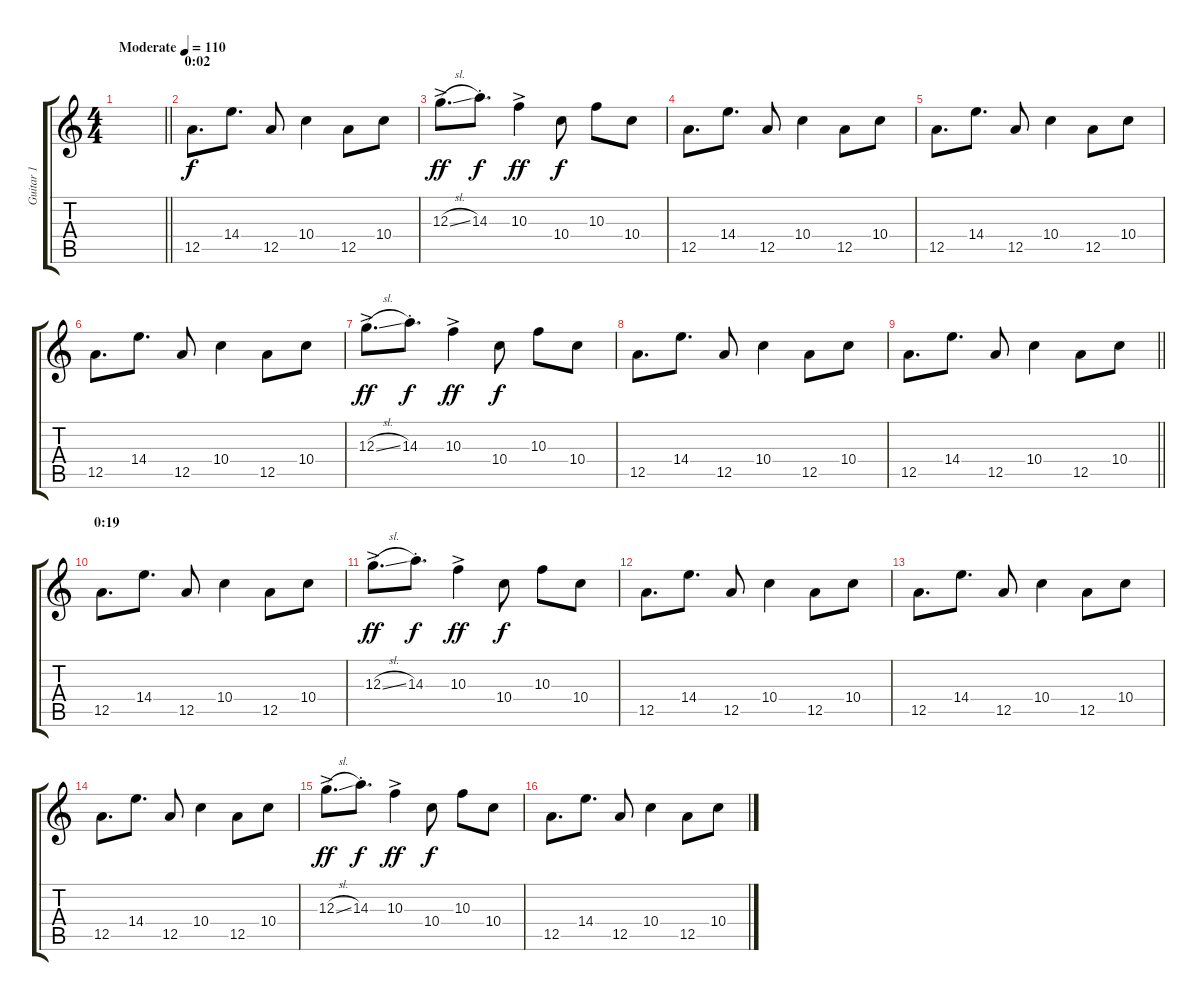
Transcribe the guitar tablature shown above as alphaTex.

\track ("Guitar 1" "Guitar 1") {instrument electricguitarjazz}
\staff {score tabs}
\tuning (E4 B3 G3 D3 A2 E2) {hide}
\ts (4 4)
\tempo (110 "Moderate")
\clef g2
\barLineRight lightlight
\ks c
|
\section ("" "0:02")
12.5.8{d} 14.4.8{d} 12.5.8 10.4.4 12.5.8 10.4.8 |
12.3{sl ac}.8{d dy ff} 14.3{st}.8{d dy f} 10.3{ac}.4{dy ff} 10.4.8{dy f} 10.3.8 10.4.8 |
12.5.8{d} 14.4.8{d} 12.5.8 10.4.4 12.5.8 10.4.8 |
12.5.8{d} 14.4.8{d} 12.5.8 10.4.4 12.5.8 10.4.8 |
12.5.8{d} 14.4.8{d} 12.5.8 10.4.4 12.5.8 10.4.8 |
12.3{sl ac}.8{d dy ff} 14.3{st}.8{d dy f} 10.3{ac}.4{dy ff} 10.4.8{dy f} 10.3.8 10.4.8 |
12.5.8{d} 14.4.8{d} 12.5.8 10.4.4 12.5.8 10.4.8 |
\barLineRight lightlight
12.5.8{d} 14.4.8{d} 12.5.8 10.4.4 12.5.8 10.4.8 |
\section ("" "0:19")
12.5.8{d} 14.4.8{d} 12.5.8 10.4.4 12.5.8 10.4.8 |
12.3{sl ac}.8{d dy ff} 14.3{st}.8{d dy f} 10.3{ac}.4{dy ff} 10.4.8{dy f} 10.3.8 10.4.8 |
12.5.8{d} 14.4.8{d} 12.5.8 10.4.4 12.5.8 10.4.8 |
12.5.8{d} 14.4.8{d} 12.5.8 10.4.4 12.5.8 10.4.8 |
12.5.8{d} 14.4.8{d} 12.5.8 10.4.4 12.5.8 10.4.8 |
12.3{sl ac}.8{d dy ff} 14.3{st}.8{d dy f} 10.3{ac}.4{dy ff} 10.4.8{dy f} 10.3.8 10.4.8 |
12.5.8{d} 14.4.8{d} 12.5.8 10.4.4 12.5.8 10.4.8
